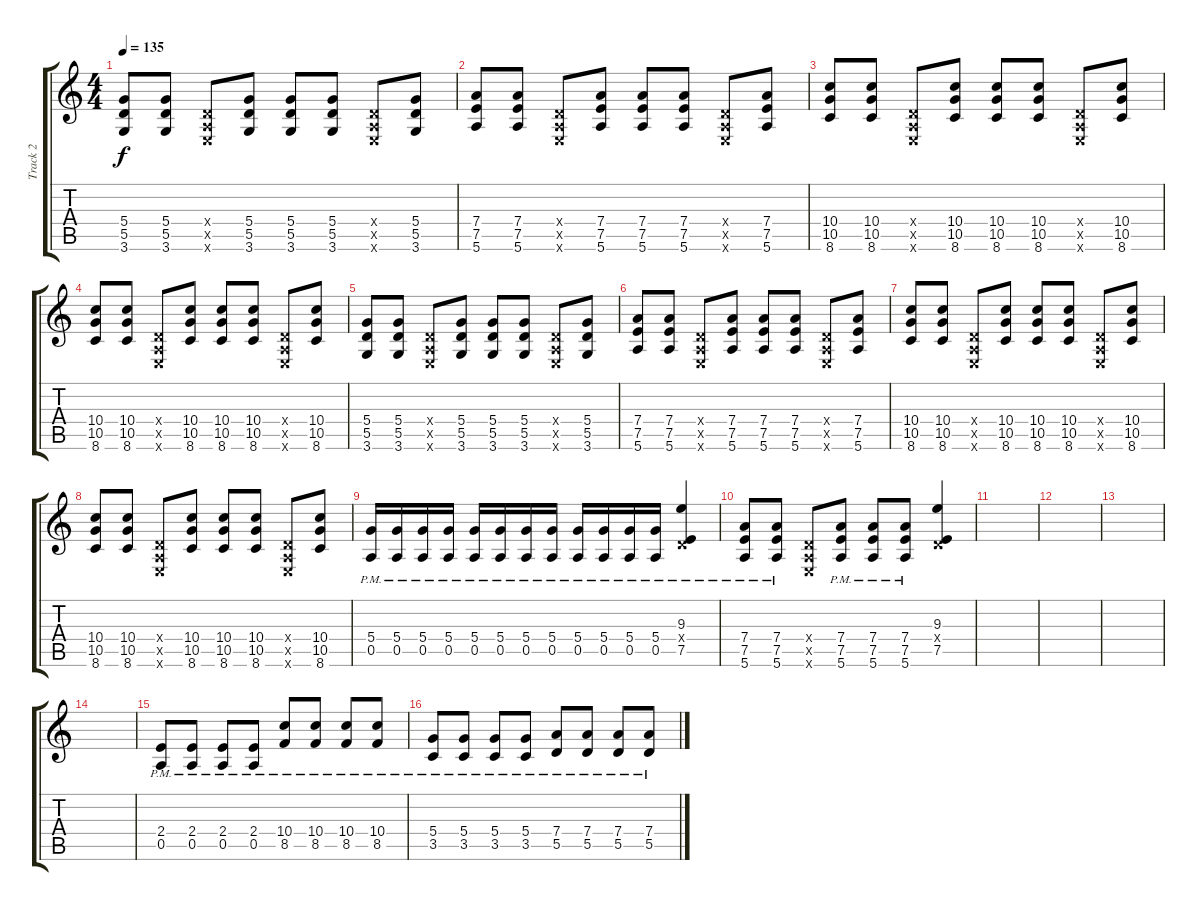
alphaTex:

\track ("Track 2" "Track 2") {instrument overdrivenguitar}
\staff {score tabs}
\tuning (E4 B3 G3 D3 A2 E2) {hide}
\ts (4 4)
\tempo 135
\clef g2
\ks c
(5.4 5.5 3.6).8{dy f} (5.4 5.5 3.6).8 (0.4{x} 0.5{x} 0.6{x}).8 (5.4 5.5 3.6).8 (5.4 5.5 3.6).8 (5.4 5.5 3.6).8 (0.4{x} 0.5{x} 0.6{x}).8 (5.4 5.5 3.6).8 |
(7.4 7.5 5.6).8 (7.4 7.5 5.6).8 (0.4{x} 0.5{x} 0.6{x}).8 (7.4 7.5 5.6).8 (7.4 7.5 5.6).8 (7.4 7.5 5.6).8 (0.4{x} 0.5{x} 0.6{x}).8 (7.4 7.5 5.6).8 |
(10.4 10.5 8.6).8 (10.4 10.5 8.6).8 (0.4{x} 0.5{x} 0.6{x}).8 (10.4 10.5 8.6).8 (10.4 10.5 8.6).8 (10.4 10.5 8.6).8 (0.4{x} 0.5{x} 0.6{x}).8 (10.4 10.5 8.6).8 |
(10.4 10.5 8.6).8 (10.4 10.5 8.6).8 (0.4{x} 0.5{x} 0.6{x}).8 (10.4 10.5 8.6).8 (10.4 10.5 8.6).8 (10.4 10.5 8.6).8 (0.4{x} 0.5{x} 0.6{x}).8 (10.4 10.5 8.6).8 |
(5.4 5.5 3.6).8 (5.4 5.5 3.6).8 (0.4{x} 0.5{x} 0.6{x}).8 (5.4 5.5 3.6).8 (5.4 5.5 3.6).8 (5.4 5.5 3.6).8 (0.4{x} 0.5{x} 0.6{x}).8 (5.4 5.5 3.6).8 |
(7.4 7.5 5.6).8 (7.4 7.5 5.6).8 (0.4{x} 0.5{x} 0.6{x}).8 (7.4 7.5 5.6).8 (7.4 7.5 5.6).8 (7.4 7.5 5.6).8 (0.4{x} 0.5{x} 0.6{x}).8 (7.4 7.5 5.6).8 |
(10.4 10.5 8.6).8 (10.4 10.5 8.6).8 (0.4{x} 0.5{x} 0.6{x}).8 (10.4 10.5 8.6).8 (10.4 10.5 8.6).8 (10.4 10.5 8.6).8 (0.4{x} 0.5{x} 0.6{x}).8 (10.4 10.5 8.6).8 |
(10.4 10.5 8.6).8 (10.4 10.5 8.6).8 (0.4{x} 0.5{x} 0.6{x}).8 (10.4 10.5 8.6).8 (10.4 10.5 8.6).8 (10.4 10.5 8.6).8 (0.4{x} 0.5{x} 0.6{x}).8 (10.4 10.5 8.6).8 |
(5.4{pm} 0.5{pm}).16 (5.4{pm} 0.5{pm}).16 (5.4{pm} 0.5{pm}).16 (5.4{pm} 0.5{pm}).16 (5.4{pm} 0.5{pm}).16 (5.4{pm} 0.5{pm}).16 (5.4{pm} 0.5{pm}).16 (5.4{pm} 0.5{pm}).16 (5.4{pm} 0.5{pm}).16 (5.4{pm} 0.5{pm}).16 (5.4{pm} 0.5{pm}).16 (5.4{pm} 0.5{pm}).16 (9.3 0.4{x} 7.5{pm}).4 |
(7.4{pm} 7.5{pm} 5.6{pm}).8 (7.4{pm} 7.5{pm} 5.6{pm}).8 (0.4{x} 0.5{x} 0.6{x}).8 (7.4{pm} 7.5{pm} 5.6{pm}).8 (7.4{pm} 7.5{pm} 5.6{pm}).8 (7.4{pm} 7.5{pm} 5.6{pm}).8 (9.3 0.4{x} 7.5).4 |
|
|
|
|
(2.4{pm} 0.5{pm}).8 (2.4{pm} 0.5{pm}).8 (2.4{pm} 0.5{pm}).8 (2.4{pm} 0.5{pm}).8 (10.4{pm} 8.5{pm}).8 (10.4{pm} 8.5{pm}).8 (10.4{pm} 8.5{pm}).8 (10.4{pm} 8.5{pm}).8 |
(5.4{pm} 3.5{pm}).8 (5.4{pm} 3.5{pm}).8 (5.4{pm} 3.5{pm}).8 (5.4{pm} 3.5{pm}).8 (7.4{pm} 5.5{pm}).8 (7.4{pm} 5.5{pm}).8 (7.4{pm} 5.5{pm}).8 (7.4{pm} 5.5{pm}).8
